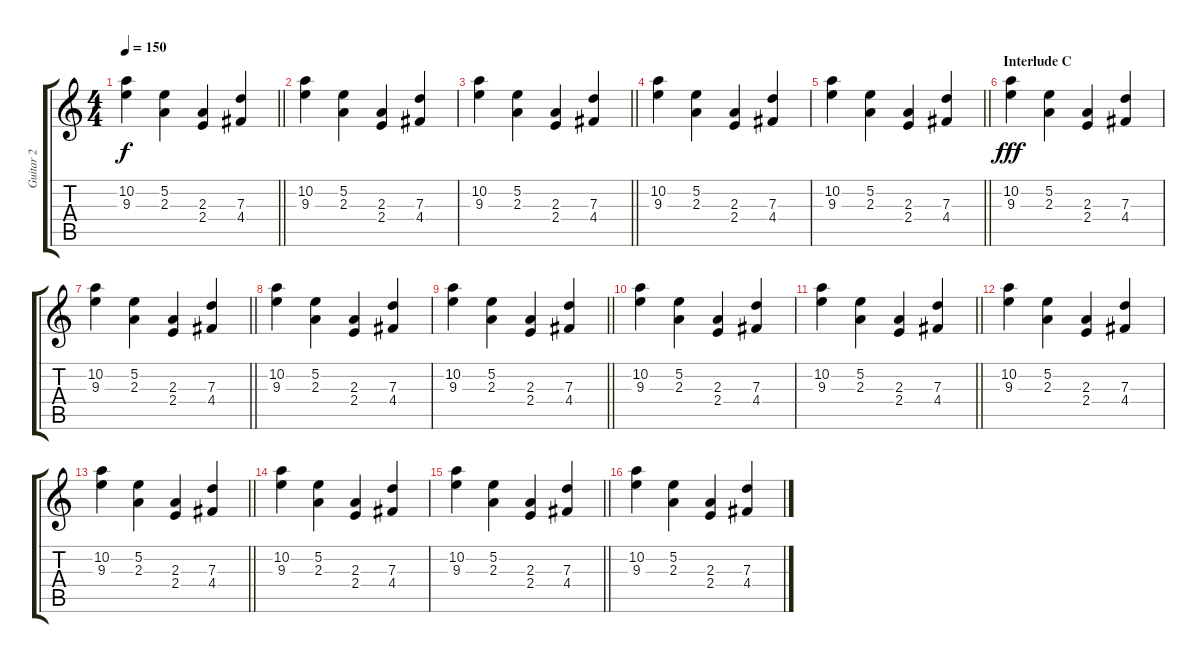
\track ("Guitar 2" "Guitar 2") {instrument distortionguitar}
\staff {score tabs}
\tuning (E4 B3 G3 D3 A2 E2) {hide}
\ts (4 4)
\tempo 150
\clef g2
\barLineRight lightlight
\ks c
(10.2 9.3).4{dy f} (5.2 2.3).4 (2.3 2.4).4 (7.3 4.4).4 |
(10.2 9.3).4 (5.2 2.3).4 (2.3 2.4).4 (7.3 4.4).4 |
\barLineRight lightlight
(10.2 9.3).4 (5.2 2.3).4 (2.3 2.4).4 (7.3 4.4).4 |
(10.2 9.3).4 (5.2 2.3).4 (2.3 2.4).4 (7.3 4.4).4 |
\barLineRight lightlight
(10.2 9.3).4 (5.2 2.3).4 (2.3 2.4).4 (7.3 4.4).4 |
\section ("" "Interlude C")
(10.2 9.3).4{dy fff instrument distortionguitar} (5.2 2.3).4 (2.3 2.4).4 (7.3 4.4).4 |
\barLineRight lightlight
(10.2 9.3).4 (5.2 2.3).4 (2.3 2.4).4 (7.3 4.4).4 |
(10.2 9.3).4 (5.2 2.3).4 (2.3 2.4).4 (7.3 4.4).4 |
\barLineRight lightlight
(10.2 9.3).4 (5.2 2.3).4 (2.3 2.4).4 (7.3 4.4).4 |
(10.2 9.3).4 (5.2 2.3).4 (2.3 2.4).4 (7.3 4.4).4 |
\barLineRight lightlight
(10.2 9.3).4 (5.2 2.3).4 (2.3 2.4).4 (7.3 4.4).4 |
(10.2 9.3).4 (5.2 2.3).4 (2.3 2.4).4 (7.3 4.4).4 |
\barLineRight lightlight
(10.2 9.3).4 (5.2 2.3).4 (2.3 2.4).4 (7.3 4.4).4 |
(10.2 9.3).4{instrument distortionguitar} (5.2 2.3).4 (2.3 2.4).4 (7.3 4.4).4 |
\barLineRight lightlight
(10.2 9.3).4 (5.2 2.3).4 (2.3 2.4).4 (7.3 4.4).4 |
(10.2 9.3).4 (5.2 2.3).4 (2.3 2.4).4 (7.3 4.4).4
